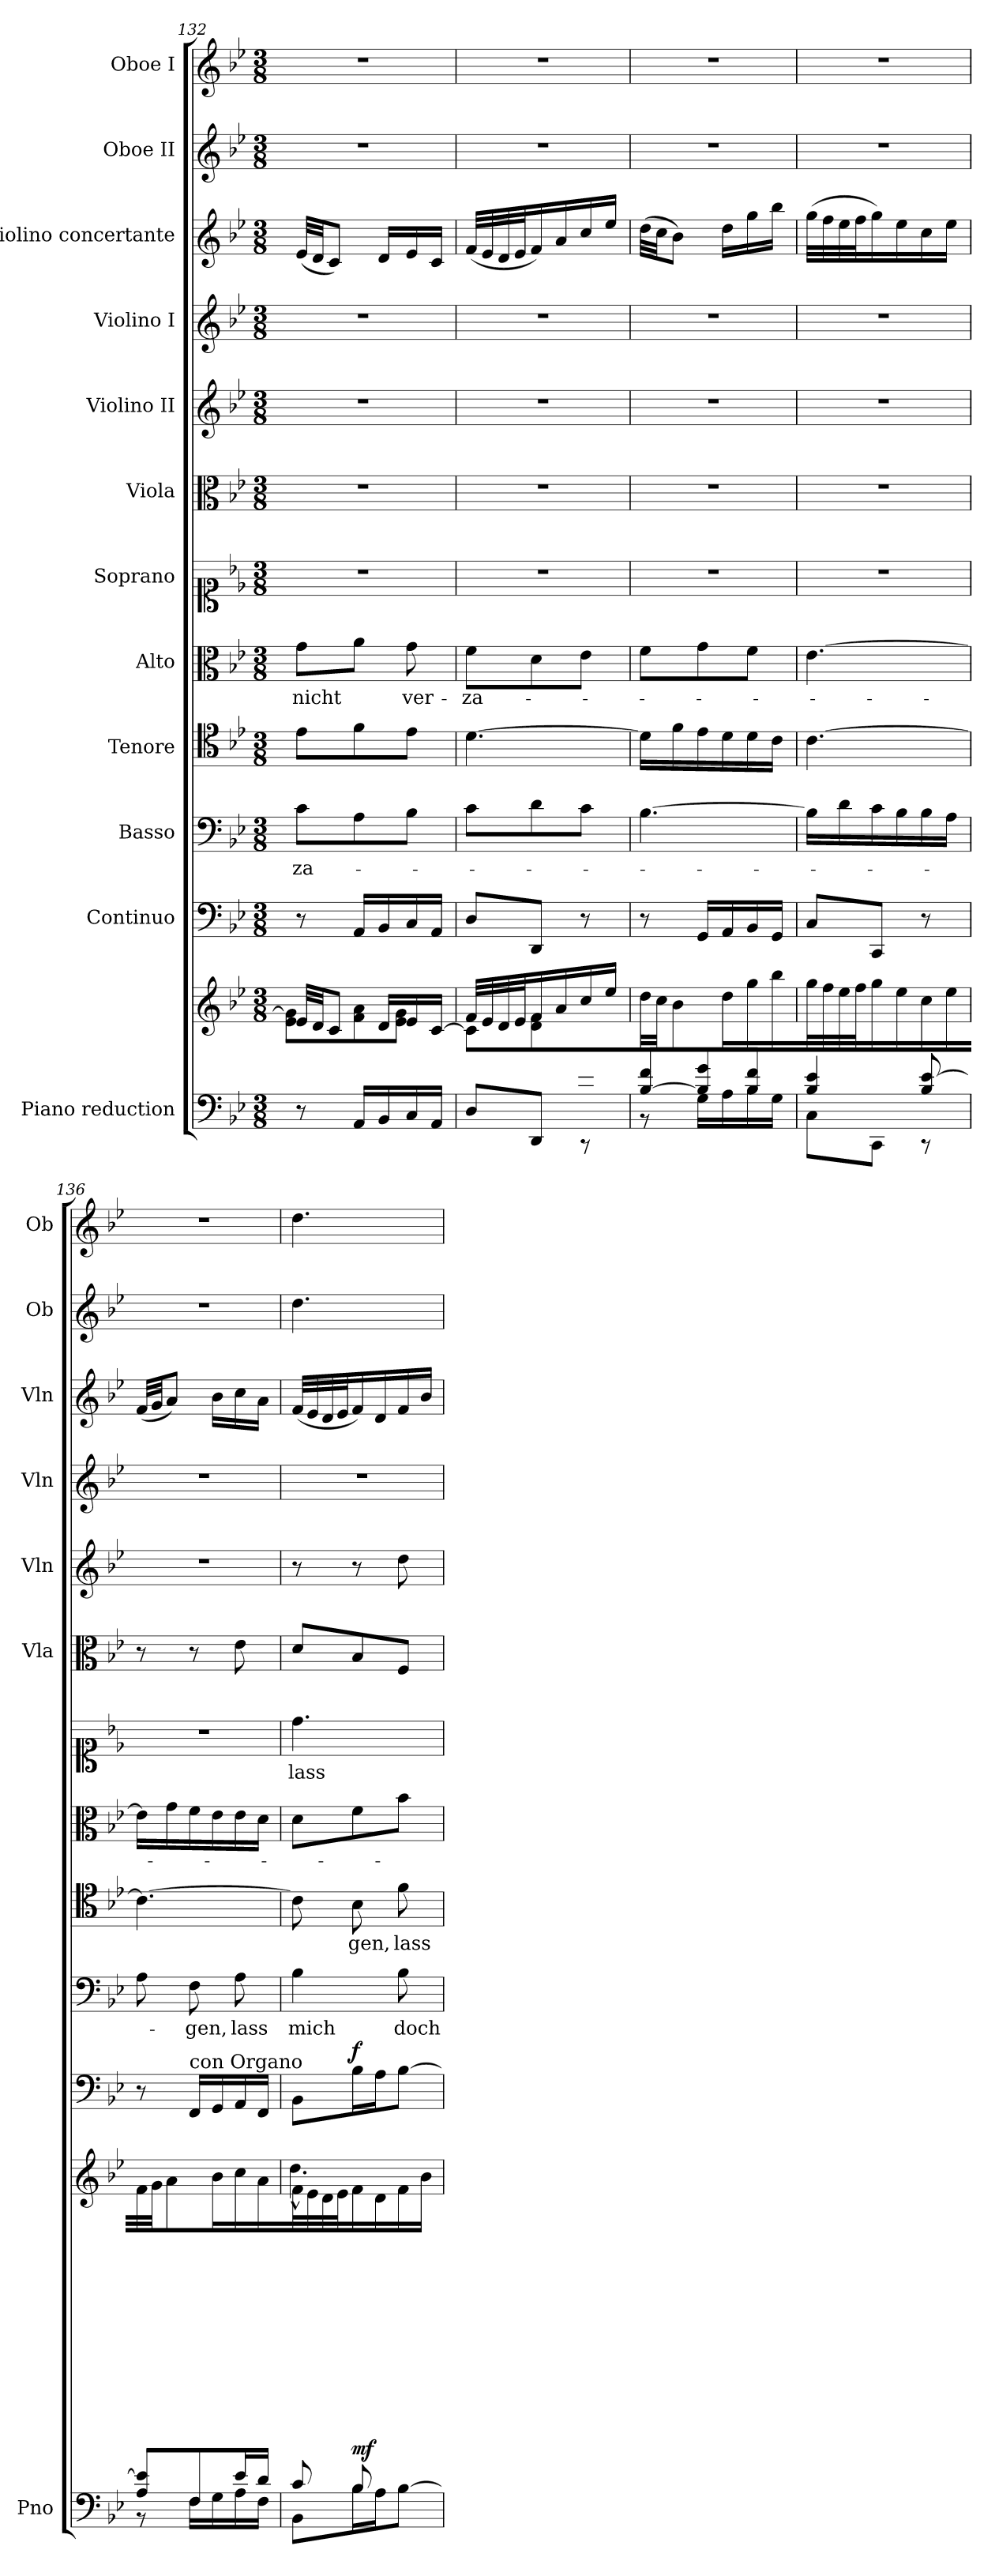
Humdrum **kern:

**kern	**kern	**dynam	**kern	**dynam	**kern	**text	**kern	**text	**kern	**text	**kern	**text	**kern	**kern	**kern	**kern	**kern	**kern
*part12	*part12	*part12	*part11	*part11	*part10	*part10	*part9	*part9	*part8	*part8	*part7	*part7	*part6	*part5	*part4	*part3	*part2	*part1
*staff13	*staff12	*staff12/13	*staff11	*staff11	*staff10	*staff10	*staff9	*staff9	*staff8	*staff8	*staff7	*staff7	*staff6	*staff5	*staff4	*staff3	*staff2	*staff1
*I"Piano reduction	*	*	*I"Continuo	*	*I"Basso	*	*I"Tenore	*	*I"Alto	*	*I"Soprano	*	*I"Viola	*I"Violino II	*I"Violino I	*I"Violino concertante	*I"Oboe II	*I"Oboe I
*I'Pno	*	*	*	*	*	*	*	*	*	*	*	*	*I'Vla	*I'Vln	*I'Vln	*I'Vln	*I'Ob	*I'Ob
*clefF4	*clefG2	*	*clefF4	*	*clefF4	*	*clefC4	*	*clefC3	*	*clefC1	*	*clefC3	*clefG2	*clefG2	*clefG2	*clefG2	*clefG2
*k[b-e-]	*k[b-e-]	*	*k[b-e-]	*	*k[b-e-]	*	*k[b-e-]	*	*k[b-e-]	*	*k[b-e-]	*	*k[b-e-]	*k[b-e-]	*k[b-e-]	*k[b-e-]	*k[b-e-]	*k[b-e-]
*M3/8	*M3/8	*	*M3/8	*	*M3/8	*	*M3/8	*	*M3/8	*	*M3/8	*	*M3/8	*M3/8	*M3/8	*M3/8	*M3/8	*M3/8
=132	=132	=132	=132	=132	=132	=132	=132	=132	=132	=132	=132	=132	=132	=132	=132	=132	=132	=132
*	*^	*	*	*	*	*	*	*	*	*	*	*	*	*	*	*	*	*
!	!	!	!	!	!	!	!LO:LY:b	!	!	!	!LO:LY:b	!	!	!	!	!	!	!	!
8r	32e-/LLL	8e-\ 8g\]L	.	8r	.	8c\L	-za-	8e-\L	.	8g\L	nicht	4.r	.	4.r	4.r	4.r	(32e-/LLL	4.r	4.r
.	32d/JJ	.	.	.	.	.	.	.	.	.	.	.	.	.	.	.	32d/JJ	.	.
.	8c/J	.	.	.	.	.	.	.	.	.	.	.	.	.	.	.	8c/J)	.	.
16AA/LL	.	8f\ 8a\	.	16AA/LL	.	8A\	.	8f\	.	8a\J	.	.	.	.	.	.	.	.	.
16BB-/	16d/LL	.	.	16BB-/	.	.	.	.	.	.	.	.	.	.	.	.	16d/LL	.	.
!	!	!	!	!	!	!	!	!	!	!	!LO:LY:b	!	!	!	!	!	!	!	!
16C/	16e-/	8e-\ 8g\J	.	16C/	.	8B-\J	.	8e-\J	.	8g\	ver-	.	.	.	.	.	16e-/	.	.
16AA/JJ	[<16c/JJ	.	.	16AA/JJ	.	.	.	.	.	.	.	.	.	.	.	.	16c/JJ	.	.
=133	=133	=133	=133	=133	=133	=133	=133	=133	=133	=133	=133	=133	=133	=133	=133	=133	=133	=133	=133
*^	*	*	*	*	*	*	*	*	*	*	*	*	*	*	*	*	*	*	*
!	!	!	!	!	!	!	!	!	!	!	!	!LO:LY:b	!	!	!	!	!	!	!	!
4ryy	8D/L	32f/LLL	8c\L]	.	8D/L	.	8c\L	.	[4.d\	.	8f\L	-za-	4.r	.	4.r	4.r	4.r	(32f/LLL	4.r	4.r
.	.	32e-/	.	.	.	.	.	.	.	.	.	.	.	.	.	.	.	32e-/	.	.
.	.	32d/	.	.	.	.	.	.	.	.	.	.	.	.	.	.	.	32d/	.	.
.	.	32e-/J	.	.	.	.	.	.	.	.	.	.	.	.	.	.	.	32e-/J	.	.
.	8DD/J	16f/	8d\ 8f\	.	8DD/J	.	8d\	.	.	.	8d\	.	.	.	.	.	.	16f/)	.	.
.	.	16a/	.	.	.	.	.	.	.	.	.	.	.	.	.	.	.	16a/	.	.
8c/ 8e-/J	8r	16cc/	8ryy	.	8r	.	8c\J	.	.	.	8e-\J	.	.	.	.	.	.	16cc/	.	.
.	.	16ee-/JJ	.	.	.	.	.	.	.	.	.	.	.	.	.	.	.	16ee-/JJ	.	.
*	*	*v	*v	*	*	*	*	*	*	*	*	*	*	*	*	*	*	*	*	*
=134	=134	=134	=134	=134	=134	=134	=134	=134	=134	=134	=134	=134	=134	=134	=134	=134	=134	=134	=134
[8B-/ 8f/L	8r	32dd\LLL	.	8r	.	[4.B-\	.	16d\LL]	.	8f\L	.	4.r	.	4.r	4.r	4.r	(32dd\LLL	4.r	4.r
.	.	32cc\JJ	.	.	.	.	.	.	.	.	.	.	.	.	.	.	32cc\JJ	.	.
.	.	8b-\J	.	.	.	.	.	16f\	.	.	.	.	.	.	.	.	8b-\J)	.	.
8B-/] 8g/	16G\LL	.	.	16GG/LL	.	.	.	16e-\	.	8g\	.	.	.	.	.	.	.	.	.
.	16A\	16dd\LL	.	16AA/	.	.	.	16d\	.	.	.	.	.	.	.	.	16dd\LL	.	.
8B-/ 8f/J	16B-\	16gg\	.	16BB-/	.	.	.	16d\	.	8f\J	.	.	.	.	.	.	16gg\	.	.
.	16G\JJ	16bb-\JJ	.	16GG/JJ	.	.	.	16c\JJ	.	.	.	.	.	.	.	.	16bb-\JJ	.	.
=135	=135	=135	=135	=135	=135	=135	=135	=135	=135	=135	=135	=135	=135	=135	=135	=135	=135	=135	=135
4B-/ 4e-/	8C\L	32gg\LLL	.	8C/L	.	16B-\LL]	.	[4.c\	.	[4.e-\	.	4.r	.	4.r	4.r	4.r	(32gg\LLL	4.r	4.r
.	.	32ff\	.	.	.	.	.	.	.	.	.	.	.	.	.	.	32ff\	.	.
.	.	32ee-\	.	.	.	16d\	.	.	.	.	.	.	.	.	.	.	32ee-\	.	.
.	.	32ff\J	.	.	.	.	.	.	.	.	.	.	.	.	.	.	32ff\J	.	.
.	8CC\J	16gg\	.	8CC/J	.	16c\	.	.	.	.	.	.	.	.	.	.	16gg\)	.	.
.	.	16ee-\	.	.	.	16B-\	.	.	.	.	.	.	.	.	.	.	16ee-\	.	.
8B-/ [8e-/	8r	16cc\	.	8r	.	16B-\	.	.	.	.	.	.	.	.	.	.	16cc\	.	.
.	.	16ee-\JJ	.	.	.	16A\JJ	.	.	.	.	.	.	.	.	.	.	16ee-\JJ	.	.
=136	=136	=136	=136	=136	=136	=136	=136	=136	=136	=136	=136	=136	=136	=136	=136	=136	=136	=136	=136
8A/ 8e-/]L	8r	32f/LLL	.	8r	.	8A\	.	4.c\_	.	16e-\LL]	.	4.r	.	8r	4.r	4.r	(32f/LLL	4.r	4.r
.	.	32g/JJ	.	.	.	.	.	.	.	.	.	.	.	.	.	.	32g/JJ	.	.
.	.	8a/J	.	.	.	.	.	.	.	16g\	.	.	.	.	.	.	8a/J)	.	.
!	!	!	!	!LO:TX:a:t=con Organo	!	!	!	!	!	!	!	!	!	!	!	!	!	!	!
!	!	!	!	!	!	!	!LO:LY:b	!	!	!	!	!	!	!	!	!	!	!	!
8F/	16F\LL	.	.	16FF/LL	.	8F\	-gen,	.	.	16f\	.	.	.	8r	.	.	.	.	.
.	16G\	16b-\LL	.	16GG/	.	.	.	.	.	16e-\	.	.	.	.	.	.	16b-\LL	.	.
!	!	!	!	!	!	!	!LO:LY:b	!	!	!	!	!	!	!	!	!	!	!	!
16e-/L	16A\	16cc\	.	16AA/	.	8A\	lass	.	.	16e-\	.	.	.	8e-\	.	.	16cc\	.	.
16d/JJ	16F\JJ	16a\JJ	.	16FF/JJ	.	.	.	.	.	16d\JJ	.	.	.	.	.	.	16a\JJ	.	.
=137	=137	=137	=137	=137	=137	=137	=137	=137	=137	=137	=137	=137	=137	=137	=137	=137	=137	=137	=137
*	*	*^	*	*	*	*	*	*	*	*	*	*	*	*	*	*	*	*	*
*	*	*	*^	*	*	*	*	*	*	*	*	*	*	*	*	*	*	*	*	*
!	!	!	!	!	!	!	!	!	!LO:LY:b	!	!	!	!	!	!LO:LY:b	!	!	!	!	!	!
8c/L	8BB-\L	32f/LLL	4.dd^^\	4ryy	.	8BB-\L	.	4B-\	mich	8c\]	.	8d\L	.	4.dd\	lass	8d/L	8r	4.r	(32f/LLL	4.dd\	4.dd\
.	.	32e-/	.	.	.	.	.	.	.	.	.	.	.	.	.	.	.	.	32e-/	.	.
.	.	32d/	.	.	.	.	.	.	.	.	.	.	.	.	.	.	.	.	32d/	.	.
.	.	32e-/J	.	.	.	.	.	.	.	.	.	.	.	.	.	.	.	.	32e-/J	.	.
!	!	!	!	!	!LO:DY:b	!	!LO:DY:a	!	!	!	!LO:LY:b	!	!	!	!	!	!	!	!	!	!
8B-/	16B-\L	16f/	.	.	mf	16B-\L	f	.	.	8B-\	-gen,	8f\	.	.	.	8B-/	8r	.	16f/)	.	.
.	16A\J	16d/	.	.	.	16A\J	.	.	.	.	.	.	.	.	.	.	.	.	16d/	.	.
!	!	!	!	!	!	!	!	!	!LO:LY:b	!	!LO:LY:b	!	!	!	!	!	!	!	!	!	!
8ryy	[8B-\J	16f/	.	8f\J	.	[8B-\J	.	8B-\	doch	8f\	lass	8b-\J	.	.	.	8F/J	8dd\	.	16f/	.	.
.	.	16b-/JJ	.	.	.	.	.	.	.	.	.	.	.	.	.	.	.	.	16b-/JJ	.	.
*v	*v	*	*	*	*	*	*	*	*	*	*	*	*	*	*	*	*	*	*	*	*
*	*v	*v	*v	*	*	*	*	*	*	*	*	*	*	*	*	*	*	*	*	*
=	=	=	=	=	=	=	=	=	=	=	=	=	=	=	=	=	=	=
*-	*-	*-	*-	*-	*-	*-	*-	*-	*-	*-	*-	*-	*-	*-	*-	*-	*-	*-
